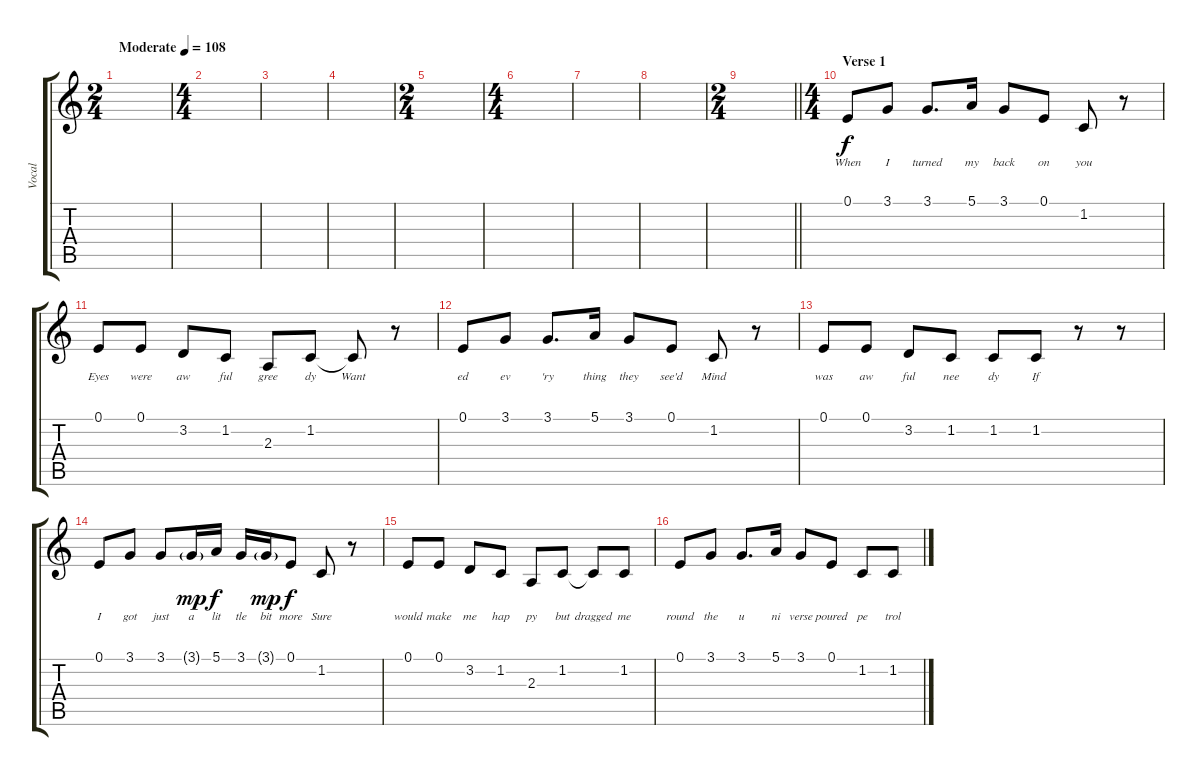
\track ("Vocal" "Vocal") {instrument acousticgrandpiano}
\staff {score tabs}
\tuning (E4 B3 G3 D3 A2 E2) {hide}
\ts (2 4)
\tempo (108 "Moderate")
\clef g2
\ks c
|
\ts (4 4)
|
|
|
\ts (2 4)
|
\ts (4 4)
|
|
|
\ts (2 4)
\barLineRight lightlight
|
\ts (4 4)
\section ("" "Verse 1")
0.1.8{lyrics (0 "When") lyrics (1 "") lyrics (2 "") lyrics (3 "") lyrics (4 "")} 3.1.8{lyrics (0 "I") lyrics (1 "") lyrics (2 "") lyrics (3 "") lyrics (4 "")} 3.1.8{d lyrics (0 "turned") lyrics (1 "") lyrics (2 "") lyrics (3 "") lyrics (4 "")} 5.1.16{lyrics (0 "my") lyrics (1 "") lyrics (2 "") lyrics (3 "") lyrics (4 "")} 3.1.8{lyrics (0 "back") lyrics (1 "") lyrics (2 "") lyrics (3 "") lyrics (4 "")} 0.1.8{lyrics (0 "on") lyrics (1 "") lyrics (2 "") lyrics (3 "") lyrics (4 "")} 1.2.8{lyrics (0 "you") lyrics (1 "") lyrics (2 "") lyrics (3 "") lyrics (4 "")} r.8 |
0.1.8{lyrics (0 "Eyes") lyrics (1 "") lyrics (2 "") lyrics (3 "") lyrics (4 "")} 0.1.8{lyrics (0 "were") lyrics (1 "") lyrics (2 "") lyrics (3 "") lyrics (4 "")} 3.2.8{lyrics (0 "aw") lyrics (1 "") lyrics (2 "") lyrics (3 "") lyrics (4 "")} 1.2.8{lyrics (0 "ful") lyrics (1 "") lyrics (2 "") lyrics (3 "") lyrics (4 "")} 2.3.8{lyrics (0 "gree") lyrics (1 "") lyrics (2 "") lyrics (3 "") lyrics (4 "")} 1.2.8{lyrics (0 "dy") lyrics (1 "") lyrics (2 "") lyrics (3 "") lyrics (4 "")} 1.2{t}.8{lyrics (0 "Want") lyrics (1 "") lyrics (2 "") lyrics (3 "") lyrics (4 "")} r.8 |
0.1.8{lyrics (0 "ed") lyrics (1 "") lyrics (2 "") lyrics (3 "") lyrics (4 "")} 3.1.8{lyrics (0 "ev") lyrics (1 "") lyrics (2 "") lyrics (3 "") lyrics (4 "")} 3.1.8{d lyrics (0 "'ry") lyrics (1 "") lyrics (2 "") lyrics (3 "") lyrics (4 "")} 5.1.16{lyrics (0 "thing") lyrics (1 "") lyrics (2 "") lyrics (3 "") lyrics (4 "")} 3.1.8{lyrics (0 "they") lyrics (1 "") lyrics (2 "") lyrics (3 "") lyrics (4 "")} 0.1.8{lyrics (0 "see'd") lyrics (1 "") lyrics (2 "") lyrics (3 "") lyrics (4 "")} 1.2.8{lyrics (0 "Mind") lyrics (1 "") lyrics (2 "") lyrics (3 "") lyrics (4 "")} r.8 |
0.1.8{lyrics (0 "was") lyrics (1 "") lyrics (2 "") lyrics (3 "") lyrics (4 "")} 0.1.8{lyrics (0 "aw") lyrics (1 "") lyrics (2 "") lyrics (3 "") lyrics (4 "")} 3.2.8{lyrics (0 "ful") lyrics (1 "") lyrics (2 "") lyrics (3 "") lyrics (4 "")} 1.2.8{lyrics (0 "nee") lyrics (1 "") lyrics (2 "") lyrics (3 "") lyrics (4 "")} 1.2.8{lyrics (0 "dy") lyrics (1 "") lyrics (2 "") lyrics (3 "") lyrics (4 "")} 1.2.8{lyrics (0 "If") lyrics (1 "") lyrics (2 "") lyrics (3 "") lyrics (4 "")} r.8 r.8 |
0.1.8{lyrics (0 "I") lyrics (1 "") lyrics (2 "") lyrics (3 "") lyrics (4 "")} 3.1.8{lyrics (0 "got") lyrics (1 "") lyrics (2 "") lyrics (3 "") lyrics (4 "")} 3.1.8{lyrics (0 "just") lyrics (1 "") lyrics (2 "") lyrics (3 "") lyrics (4 "")} 3.1{g}.16{lyrics (0 "a") lyrics (1 "") lyrics (2 "") lyrics (3 "") lyrics (4 "") dy mp} 5.1.16{lyrics (0 "lit") lyrics (1 "") lyrics (2 "") lyrics (3 "") lyrics (4 "") dy f} 3.1.16{lyrics (0 "tle") lyrics (1 "") lyrics (2 "") lyrics (3 "") lyrics (4 "")} 3.1{g}.16{lyrics (0 "bit") lyrics (1 "") lyrics (2 "") lyrics (3 "") lyrics (4 "") dy mp} 0.1.8{lyrics (0 "more") lyrics (1 "") lyrics (2 "") lyrics (3 "") lyrics (4 "") dy f} 1.2.8{lyrics (0 "Sure") lyrics (1 "") lyrics (2 "") lyrics (3 "") lyrics (4 "")} r.8 |
0.1.8{lyrics (0 "would") lyrics (1 "") lyrics (2 "") lyrics (3 "") lyrics (4 "")} 0.1.8{lyrics (0 "make") lyrics (1 "") lyrics (2 "") lyrics (3 "") lyrics (4 "")} 3.2.8{lyrics (0 "me") lyrics (1 "") lyrics (2 "") lyrics (3 "") lyrics (4 "")} 1.2.8{lyrics (0 "hap") lyrics (1 "") lyrics (2 "") lyrics (3 "") lyrics (4 "")} 2.3.8{lyrics (0 "py") lyrics (1 "") lyrics (2 "") lyrics (3 "") lyrics (4 "")} 1.2.8{lyrics (0 "but") lyrics (1 "") lyrics (2 "") lyrics (3 "") lyrics (4 "")} 1.2{t}.8{lyrics (0 "dragged") lyrics (1 "") lyrics (2 "") lyrics (3 "") lyrics (4 "")} 1.2.8{lyrics (0 "me") lyrics (1 "") lyrics (2 "") lyrics (3 "") lyrics (4 "")} |
0.1.8{lyrics (0 "round") lyrics (1 "") lyrics (2 "") lyrics (3 "") lyrics (4 "")} 3.1.8{lyrics (0 "the") lyrics (1 "") lyrics (2 "") lyrics (3 "") lyrics (4 "")} 3.1.8{d lyrics (0 "u") lyrics (1 "") lyrics (2 "") lyrics (3 "") lyrics (4 "")} 5.1.16{lyrics (0 "ni") lyrics (1 "") lyrics (2 "") lyrics (3 "") lyrics (4 "")} 3.1.8{lyrics (0 "verse") lyrics (1 "") lyrics (2 "") lyrics (3 "") lyrics (4 "")} 0.1.8{lyrics (0 "poured") lyrics (1 "") lyrics (2 "") lyrics (3 "") lyrics (4 "")} 1.2.8{lyrics (0 "pe") lyrics (1 "") lyrics (2 "") lyrics (3 "") lyrics (4 "")} 1.2.8{lyrics (0 "trol") lyrics (1 "") lyrics (2 "") lyrics (3 "") lyrics (4 "")}
